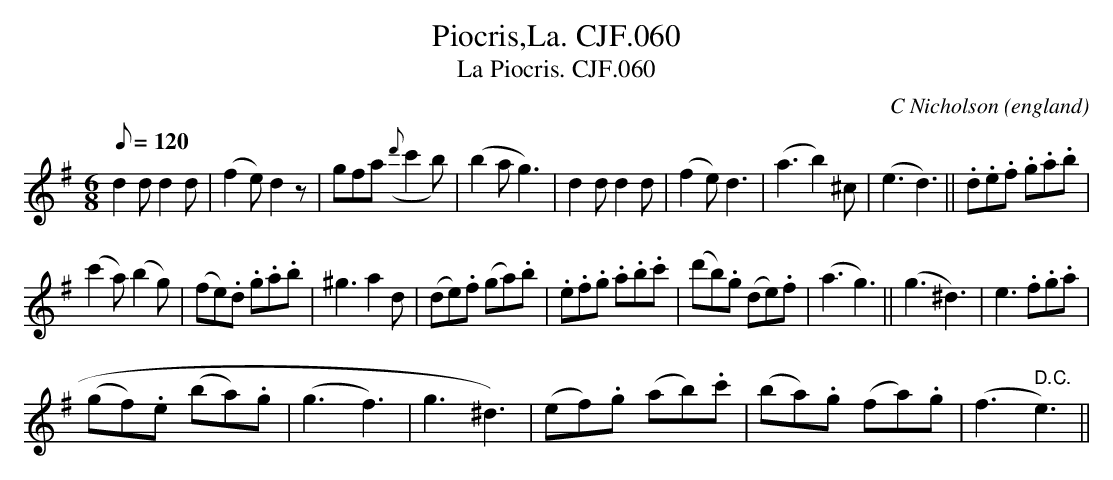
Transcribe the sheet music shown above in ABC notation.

X:1
T:Piocris,La. CJF.060
T:La Piocris. CJF.060
O:england
M:6/8
L:1/8
Q:120
C:C Nicholson
K:G
d2dd2d|(f2e)d2z|gfa({d'}c'2b)|(b2ag3)|\
d2dd2d|(f2e)d3|(a3b2)^c|(e3d3)||.d.e.f .g.a.b|
(c'2a)(b2g)|(fe).d .g.a.b|^g3a2d|(de).f (ga).b|\
.e.f.g .a.b.c'|(d'b).g (de).f|(a3g3)h||(g3^d3)|e3.f.g.a|
(gf).e (ba).g|(g3f3)|g3^d3)|(ef).g (ab).c'|(ba).g (fa).g|(f3" D.C."e3)||
